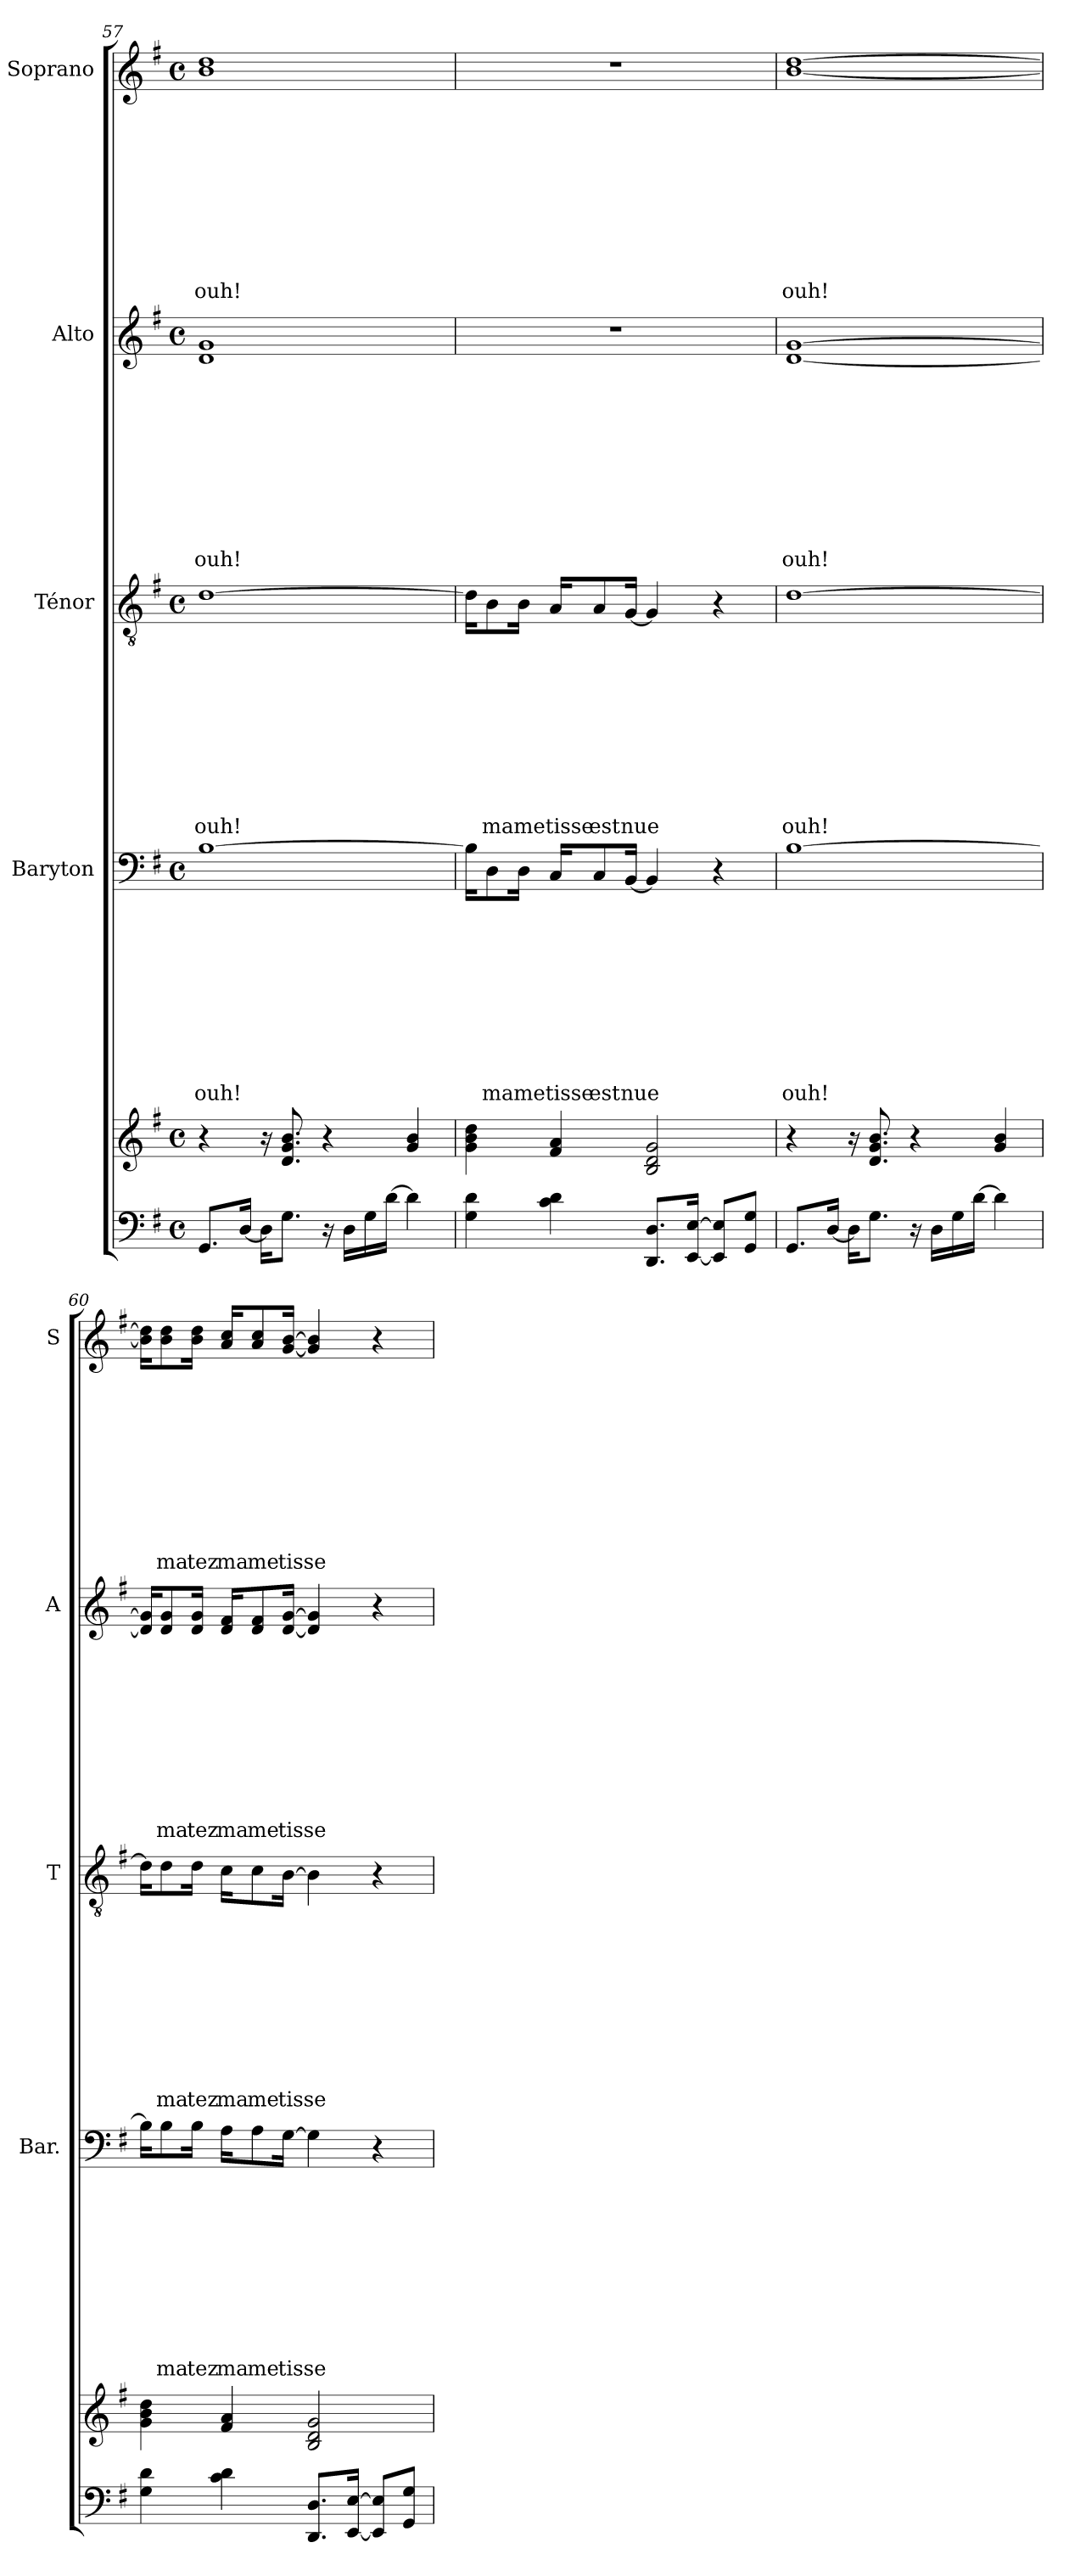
**kern	**kern	**kern	**text	**text	**text	**text	**text	**text	**text	**text	**text	**text	**kern	**text	**text	**text	**text	**text	**text	**text	**text	**text	**text	**kern	**text	**text	**text	**text	**text	**text	**text	**text	**text	**text	**kern	**text	**text	**text	**text	**text	**text	**text	**text	**text	**text
*part5	*part5	*part4	*part4	*part4	*part4	*part4	*part4	*part4	*part4	*part4	*part4	*part4	*part3	*part3	*part3	*part3	*part3	*part3	*part3	*part3	*part3	*part3	*part3	*part2	*part2	*part2	*part2	*part2	*part2	*part2	*part2	*part2	*part2	*part2	*part1	*part1	*part1	*part1	*part1	*part1	*part1	*part1	*part1	*part1	*part1
*staff6	*staff5	*staff4	*staff4	*staff4	*staff4	*staff4	*staff4	*staff4	*staff4	*staff4	*staff4	*staff4	*staff3	*staff3	*staff3	*staff3	*staff3	*staff3	*staff3	*staff3	*staff3	*staff3	*staff3	*staff2	*staff2	*staff2	*staff2	*staff2	*staff2	*staff2	*staff2	*staff2	*staff2	*staff2	*staff1	*staff1	*staff1	*staff1	*staff1	*staff1	*staff1	*staff1	*staff1	*staff1	*staff1
*	*	*I"Baryton	*	*	*	*	*	*	*	*	*	*	*I"Ténor	*	*	*	*	*	*	*	*	*	*	*I"Alto	*	*	*	*	*	*	*	*	*	*	*I"Soprano	*	*	*	*	*	*	*	*	*	*
*	*	*I'Bar.	*	*	*	*	*	*	*	*	*	*	*I'T	*	*	*	*	*	*	*	*	*	*	*I'A	*	*	*	*	*	*	*	*	*	*	*I'S	*	*	*	*	*	*	*	*	*	*
!!LO:LB:g=z
*clefF4	*clefG2	*clefF4	*	*	*	*	*	*	*	*	*	*	*clefGv2	*	*	*	*	*	*	*	*	*	*	*clefG2	*	*	*	*	*	*	*	*	*	*	*clefG2	*	*	*	*	*	*	*	*	*	*
*k[f#]	*k[f#]	*k[f#]	*	*	*	*	*	*	*	*	*	*	*k[f#]	*	*	*	*	*	*	*	*	*	*	*k[f#]	*	*	*	*	*	*	*	*	*	*	*k[f#]	*	*	*	*	*	*	*	*	*	*
*G:	*G:	*G:	*	*	*	*	*	*	*	*	*	*	*G:	*	*	*	*	*	*	*	*	*	*	*G:	*	*	*	*	*	*	*	*	*	*	*G:	*	*	*	*	*	*	*	*	*	*
*M4/4	*M4/4	*M4/4	*	*	*	*	*	*	*	*	*	*	*M4/4	*	*	*	*	*	*	*	*	*	*	*M4/4	*	*	*	*	*	*	*	*	*	*	*M4/4	*	*	*	*	*	*	*	*	*	*
*met(c)	*met(c)	*met(c)	*	*	*	*	*	*	*	*	*	*	*met(c)	*	*	*	*	*	*	*	*	*	*	*met(c)	*	*	*	*	*	*	*	*	*	*	*met(c)	*	*	*	*	*	*	*	*	*	*
=57	=57	=57	=57	=57	=57	=57	=57	=57	=57	=57	=57	=57	=57	=57	=57	=57	=57	=57	=57	=57	=57	=57	=57	=57	=57	=57	=57	=57	=57	=57	=57	=57	=57	=57	=57	=57	=57	=57	=57	=57	=57	=57	=57	=57	=57
!	!	!	!	!	!	!	!	!	!	!	!	!LO:LY:b	!	!	!	!	!	!	!	!	!	!	!LO:LY:b	!	!	!	!	!	!	!	!	!	!	!LO:LY:b	!	!	!	!	!	!	!	!	!	!	!LO:LY:b
8.GG/L	4r	[1B	.	.	.	.	.	.	.	.	.	ouh!	[1d	.	.	.	.	.	.	.	.	.	ouh!	1d 1g	.	.	.	.	.	.	.	.	.	ouh!	1b 1dd	.	.	.	.	.	.	.	.	.	ouh!
[16D/Jk	.	.	.	.	.	.	.	.	.	.	.	.	.	.	.	.	.	.	.	.	.	.	.	.	.	.	.	.	.	.	.	.	.	.	.	.	.	.	.	.	.	.	.	.	.
16D\KL]	16r	.	.	.	.	.	.	.	.	.	.	.	.	.	.	.	.	.	.	.	.	.	.	.	.	.	.	.	.	.	.	.	.	.	.	.	.	.	.	.	.	.	.	.	.
8.G\J	8.d/ 8.g/ 8.b/	.	.	.	.	.	.	.	.	.	.	.	.	.	.	.	.	.	.	.	.	.	.	.	.	.	.	.	.	.	.	.	.	.	.	.	.	.	.	.	.	.	.	.	.
16r	4r	.	.	.	.	.	.	.	.	.	.	.	.	.	.	.	.	.	.	.	.	.	.	.	.	.	.	.	.	.	.	.	.	.	.	.	.	.	.	.	.	.	.	.	.
16D\LL	.	.	.	.	.	.	.	.	.	.	.	.	.	.	.	.	.	.	.	.	.	.	.	.	.	.	.	.	.	.	.	.	.	.	.	.	.	.	.	.	.	.	.	.	.
16G\	.	.	.	.	.	.	.	.	.	.	.	.	.	.	.	.	.	.	.	.	.	.	.	.	.	.	.	.	.	.	.	.	.	.	.	.	.	.	.	.	.	.	.	.	.
[16d\JJ	.	.	.	.	.	.	.	.	.	.	.	.	.	.	.	.	.	.	.	.	.	.	.	.	.	.	.	.	.	.	.	.	.	.	.	.	.	.	.	.	.	.	.	.	.
4d\]	4g/ 4b/	.	.	.	.	.	.	.	.	.	.	.	.	.	.	.	.	.	.	.	.	.	.	.	.	.	.	.	.	.	.	.	.	.	.	.	.	.	.	.	.	.	.	.	.
=58	=58	=58	=58	=58	=58	=58	=58	=58	=58	=58	=58	=58	=58	=58	=58	=58	=58	=58	=58	=58	=58	=58	=58	=58	=58	=58	=58	=58	=58	=58	=58	=58	=58	=58	=58	=58	=58	=58	=58	=58	=58	=58	=58	=58	=58
4G\ 4d\	4g\ 4b\ 4dd\	16B\KL]	.	.	.	.	.	.	.	.	.	.	16d\KL]	.	.	.	.	.	.	.	.	.	.	1r	.	.	.	.	.	.	.	.	.	.	1r	.	.	.	.	.	.	.	.	.	.
!	!	!	!	!	!	!	!	!	!	!	!	!LO:LY:b	!	!	!	!	!	!	!	!	!	!	!LO:LY:b	!	!	!	!	!	!	!	!	!	!	!	!	!	!	!	!	!	!	!	!	!	!
.	.	8D\	.	.	.	.	.	.	.	.	.	ma	8B\	.	.	.	.	.	.	.	.	.	ma	.	.	.	.	.	.	.	.	.	.	.	.	.	.	.	.	.	.	.	.	.	.
!	!	!	!	!	!	!	!	!	!	!	!	!LO:LY:b	!	!	!	!	!	!	!	!	!	!	!LO:LY:b	!	!	!	!	!	!	!	!	!	!	!	!	!	!	!	!	!	!	!	!	!	!
.	.	16D\Jk	.	.	.	.	.	.	.	.	.	me	16B\Jk	.	.	.	.	.	.	.	.	.	me	.	.	.	.	.	.	.	.	.	.	.	.	.	.	.	.	.	.	.	.	.	.
!	!	!	!	!	!	!	!	!	!	!	!	!LO:LY:b	!	!	!	!	!	!	!	!	!	!	!LO:LY:b	!	!	!	!	!	!	!	!	!	!	!	!	!	!	!	!	!	!	!	!	!	!
4c\ 4d\	4f#/ 4a/	16C/KL	.	.	.	.	.	.	.	.	.	tisse	16A/KL	.	.	.	.	.	.	.	.	.	tisse	.	.	.	.	.	.	.	.	.	.	.	.	.	.	.	.	.	.	.	.	.	.
!	!	!	!	!	!	!	!	!	!	!	!	!LO:LY:b	!	!	!	!	!	!	!	!	!	!	!LO:LY:b	!	!	!	!	!	!	!	!	!	!	!	!	!	!	!	!	!	!	!	!	!	!
.	.	8C/	.	.	.	.	.	.	.	.	.	est	8A/	.	.	.	.	.	.	.	.	.	est	.	.	.	.	.	.	.	.	.	.	.	.	.	.	.	.	.	.	.	.	.	.
!	!	!	!	!	!	!	!	!	!	!	!	!LO:LY:b	!	!	!	!	!	!	!	!	!	!	!LO:LY:b	!	!	!	!	!	!	!	!	!	!	!	!	!	!	!	!	!	!	!	!	!	!
.	.	[16BB/Jk	.	.	.	.	.	.	.	.	.	nue	[16G/Jk	.	.	.	.	.	.	.	.	.	nue	.	.	.	.	.	.	.	.	.	.	.	.	.	.	.	.	.	.	.	.	.	.
8.DD/ 8.D/L	2B/ 2d/ 2g/	4BB/]	.	.	.	.	.	.	.	.	.	.	4G/]	.	.	.	.	.	.	.	.	.	.	.	.	.	.	.	.	.	.	.	.	.	.	.	.	.	.	.	.	.	.	.	.
[16EE/ [16E/Jk	.	.	.	.	.	.	.	.	.	.	.	.	.	.	.	.	.	.	.	.	.	.	.	.	.	.	.	.	.	.	.	.	.	.	.	.	.	.	.	.	.	.	.	.	.
8EE/] 8E/]L	.	4r	.	.	.	.	.	.	.	.	.	.	4r	.	.	.	.	.	.	.	.	.	.	.	.	.	.	.	.	.	.	.	.	.	.	.	.	.	.	.	.	.	.	.	.
8GG/ 8G/J	.	.	.	.	.	.	.	.	.	.	.	.	.	.	.	.	.	.	.	.	.	.	.	.	.	.	.	.	.	.	.	.	.	.	.	.	.	.	.	.	.	.	.	.	.
!!LO:PB:g=z
=59	=59	=59	=59	=59	=59	=59	=59	=59	=59	=59	=59	=59	=59	=59	=59	=59	=59	=59	=59	=59	=59	=59	=59	=59	=59	=59	=59	=59	=59	=59	=59	=59	=59	=59	=59	=59	=59	=59	=59	=59	=59	=59	=59	=59	=59
!	!	!	!	!	!	!	!	!	!	!	!	!LO:LY:b	!	!	!	!	!	!	!	!	!	!	!LO:LY:b	!	!	!	!	!	!	!	!	!	!	!LO:LY:b	!	!	!	!	!	!	!	!	!	!	!LO:LY:b
8.GG/L	4r	[1B	.	.	.	.	.	.	.	.	.	ouh!	[1d	.	.	.	.	.	.	.	.	.	ouh!	[1d [1g	.	.	.	.	.	.	.	.	.	ouh!	[1b [1dd	.	.	.	.	.	.	.	.	.	ouh!
[16D/Jk	.	.	.	.	.	.	.	.	.	.	.	.	.	.	.	.	.	.	.	.	.	.	.	.	.	.	.	.	.	.	.	.	.	.	.	.	.	.	.	.	.	.	.	.	.
16D\KL]	16r	.	.	.	.	.	.	.	.	.	.	.	.	.	.	.	.	.	.	.	.	.	.	.	.	.	.	.	.	.	.	.	.	.	.	.	.	.	.	.	.	.	.	.	.
8.G\J	8.d/ 8.g/ 8.b/	.	.	.	.	.	.	.	.	.	.	.	.	.	.	.	.	.	.	.	.	.	.	.	.	.	.	.	.	.	.	.	.	.	.	.	.	.	.	.	.	.	.	.	.
16r	4r	.	.	.	.	.	.	.	.	.	.	.	.	.	.	.	.	.	.	.	.	.	.	.	.	.	.	.	.	.	.	.	.	.	.	.	.	.	.	.	.	.	.	.	.
16D\LL	.	.	.	.	.	.	.	.	.	.	.	.	.	.	.	.	.	.	.	.	.	.	.	.	.	.	.	.	.	.	.	.	.	.	.	.	.	.	.	.	.	.	.	.	.
16G\	.	.	.	.	.	.	.	.	.	.	.	.	.	.	.	.	.	.	.	.	.	.	.	.	.	.	.	.	.	.	.	.	.	.	.	.	.	.	.	.	.	.	.	.	.
[16d\JJ	.	.	.	.	.	.	.	.	.	.	.	.	.	.	.	.	.	.	.	.	.	.	.	.	.	.	.	.	.	.	.	.	.	.	.	.	.	.	.	.	.	.	.	.	.
4d\]	4g/ 4b/	.	.	.	.	.	.	.	.	.	.	.	.	.	.	.	.	.	.	.	.	.	.	.	.	.	.	.	.	.	.	.	.	.	.	.	.	.	.	.	.	.	.	.	.
=60	=60	=60	=60	=60	=60	=60	=60	=60	=60	=60	=60	=60	=60	=60	=60	=60	=60	=60	=60	=60	=60	=60	=60	=60	=60	=60	=60	=60	=60	=60	=60	=60	=60	=60	=60	=60	=60	=60	=60	=60	=60	=60	=60	=60	=60
4G\ 4d\	4g\ 4b\ 4dd\	16B\KL]	.	.	.	.	.	.	.	.	.	.	16d\KL]	.	.	.	.	.	.	.	.	.	.	16d/] 16g/]KL	.	.	.	.	.	.	.	.	.	.	16b\] 16dd\]KL	.	.	.	.	.	.	.	.	.	.
!	!	!	!	!	!	!	!	!	!	!	!	!LO:LY:b	!	!	!	!	!	!	!	!	!	!	!LO:LY:b	!	!	!	!	!	!	!	!	!	!	!LO:LY:b	!	!	!	!	!	!	!	!	!	!	!LO:LY:b
.	.	8B\	.	.	.	.	.	.	.	.	.	ma	8d\	.	.	.	.	.	.	.	.	.	ma	8d/ 8g/	.	.	.	.	.	.	.	.	.	ma	8b\ 8dd\	.	.	.	.	.	.	.	.	.	ma
!	!	!	!	!	!	!	!	!	!	!	!	!LO:LY:b	!	!	!	!	!	!	!	!	!	!	!LO:LY:b	!	!	!	!	!	!	!	!	!	!	!LO:LY:b	!	!	!	!	!	!	!	!	!	!	!LO:LY:b
.	.	16B\Jk	.	.	.	.	.	.	.	.	.	tez	16d\Jk	.	.	.	.	.	.	.	.	.	tez	16d/ 16g/Jk	.	.	.	.	.	.	.	.	.	tez	16b\ 16dd\Jk	.	.	.	.	.	.	.	.	.	tez
!	!	!	!	!	!	!	!	!	!	!	!	!LO:LY:b	!	!	!	!	!	!	!	!	!	!	!LO:LY:b	!	!	!	!	!	!	!	!	!	!	!LO:LY:b	!	!	!	!	!	!	!	!	!	!	!LO:LY:b
4c\ 4d\	4f#/ 4a/	16A\KL	.	.	.	.	.	.	.	.	.	ma	16c\KL	.	.	.	.	.	.	.	.	.	ma	16d/ 16f#/KL	.	.	.	.	.	.	.	.	.	ma	16a/ 16cc/KL	.	.	.	.	.	.	.	.	.	ma
!	!	!	!	!	!	!	!	!	!	!	!	!LO:LY:b	!	!	!	!	!	!	!	!	!	!	!LO:LY:b	!	!	!	!	!	!	!	!	!	!	!LO:LY:b	!	!	!	!	!	!	!	!	!	!	!LO:LY:b
.	.	8A\	.	.	.	.	.	.	.	.	.	me	8c\	.	.	.	.	.	.	.	.	.	me	8d/ 8f#/	.	.	.	.	.	.	.	.	.	me	8a/ 8cc/	.	.	.	.	.	.	.	.	.	me
!	!	!	!	!	!	!	!	!	!	!	!	!LO:LY:b	!	!	!	!	!	!	!	!	!	!	!LO:LY:b	!	!	!	!	!	!	!	!	!	!	!LO:LY:b	!	!	!	!	!	!	!	!	!	!	!LO:LY:b
.	.	[16G\Jk	.	.	.	.	.	.	.	.	.	tisse	[16B\Jk	.	.	.	.	.	.	.	.	.	tisse	[16d/ [16g/Jk	.	.	.	.	.	.	.	.	.	tisse	[16g/ [16b/Jk	.	.	.	.	.	.	.	.	.	tisse
8.DD/ 8.D/L	2B/ 2d/ 2g/	4G\]	.	.	.	.	.	.	.	.	.	.	4B\]	.	.	.	.	.	.	.	.	.	.	4d/] 4g/]	.	.	.	.	.	.	.	.	.	.	4g/] 4b/]	.	.	.	.	.	.	.	.	.	.
[16EE/ [16E/Jk	.	.	.	.	.	.	.	.	.	.	.	.	.	.	.	.	.	.	.	.	.	.	.	.	.	.	.	.	.	.	.	.	.	.	.	.	.	.	.	.	.	.	.	.	.
8EE/] 8E/]L	.	4r	.	.	.	.	.	.	.	.	.	.	4r	.	.	.	.	.	.	.	.	.	.	4r	.	.	.	.	.	.	.	.	.	.	4r	.	.	.	.	.	.	.	.	.	.
8GG/ 8G/J	.	.	.	.	.	.	.	.	.	.	.	.	.	.	.	.	.	.	.	.	.	.	.	.	.	.	.	.	.	.	.	.	.	.	.	.	.	.	.	.	.	.	.	.	.
=	=	=	=	=	=	=	=	=	=	=	=	=	=	=	=	=	=	=	=	=	=	=	=	=	=	=	=	=	=	=	=	=	=	=	=	=	=	=	=	=	=	=	=	=	=
*-	*-	*-	*-	*-	*-	*-	*-	*-	*-	*-	*-	*-	*-	*-	*-	*-	*-	*-	*-	*-	*-	*-	*-	*-	*-	*-	*-	*-	*-	*-	*-	*-	*-	*-	*-	*-	*-	*-	*-	*-	*-	*-	*-	*-	*-
